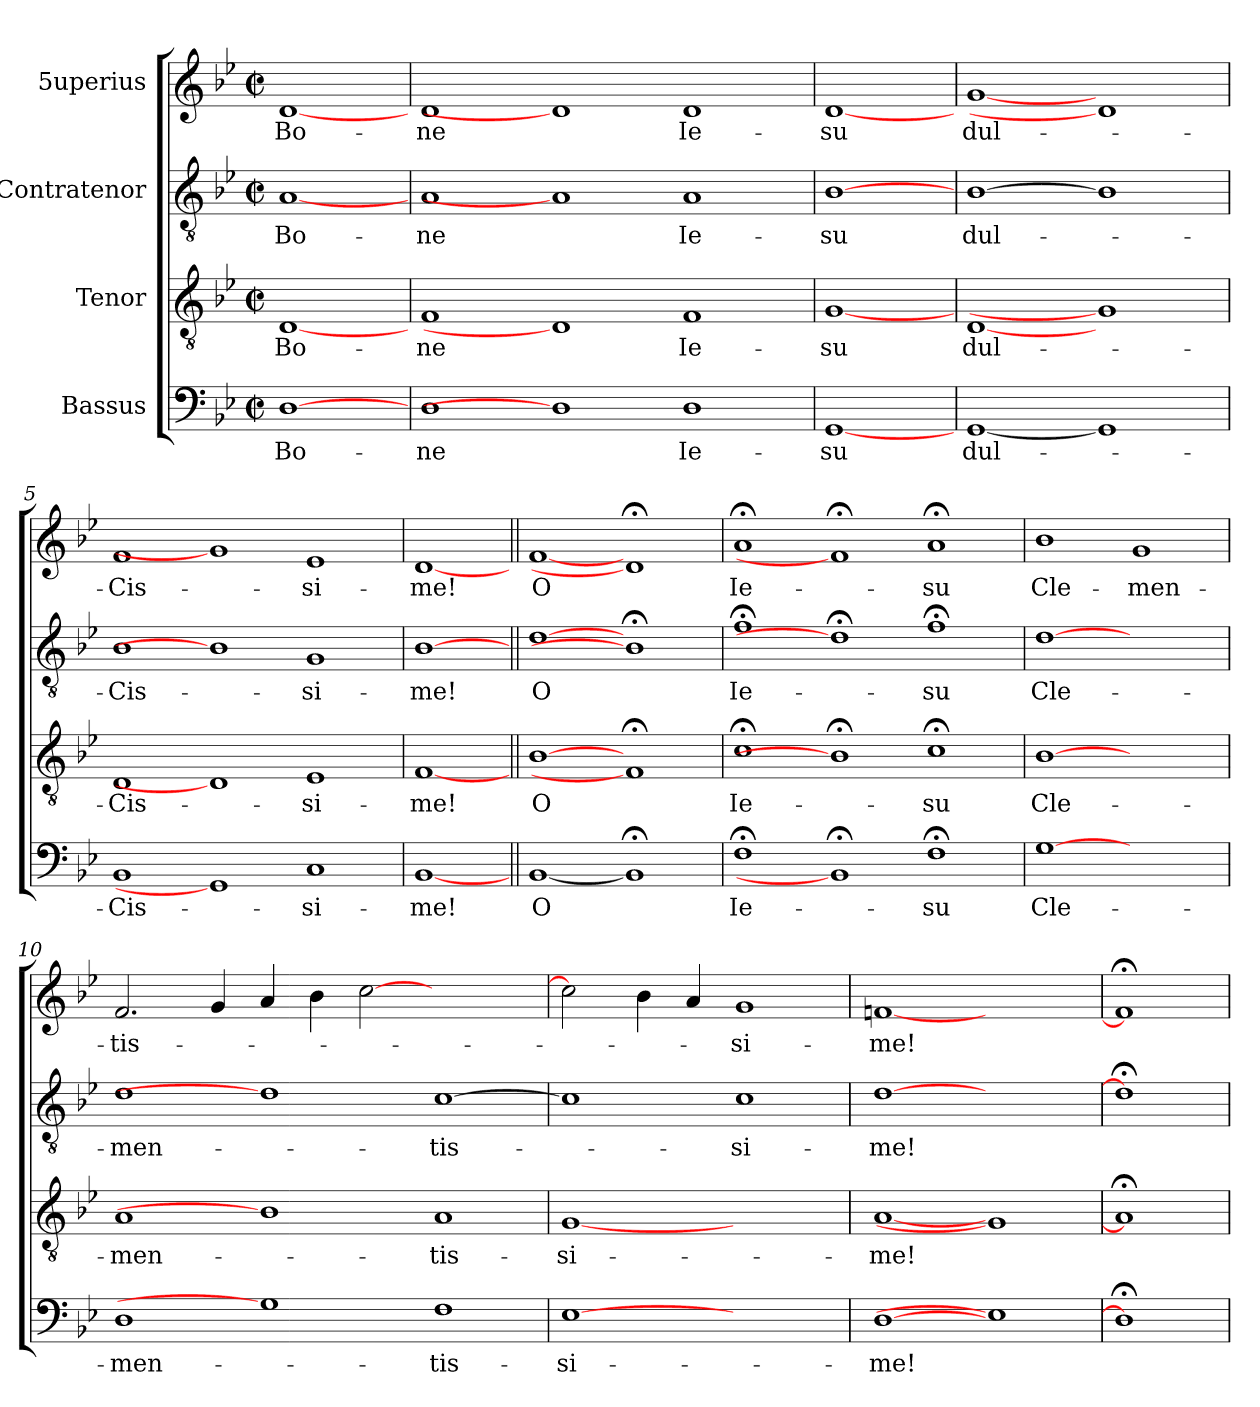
**kern	**text	**kern	**text	**kern	**text	**kern	**text
*part4	*part4	*part3	*part3	*part2	*part2	*part1	*part1
*staff4	*staff4	*staff3	*staff3	*staff2	*staff2	*staff1	*staff1
*I"Bassus	*	*I"Tenor	*	*I"Contratenor	*	*I"5uperius	*
*clefF4	*	*clefGv2	*	*clefGv2	*	*clefG2	*
*k[b-e-]	*	*k[b-e-]	*	*k[b-e-]	*	*k[b-e-]	*
*B-:	*	*B-:	*	*B-:	*	*B-:	*
*M2/2	*	*M2/2	*	*M2/2	*	*M2/2	*
*met(c|)	*	*met(c|)	*	*met(c|)	*	*met(c|)	*
=1	=1	=1	=1	=1	=1	=1	=1
!	!LO:LY:b	!	!LO:LY:b	!	!LO:LY:b	!	!LO:LY:b
[1D	Bo-	[1D	Bo-	[1A	Bo-	[1d	Bo-
=2	=2	=2	=2	=2	=2	=2	=2
!	!LO:LY:b	!	!LO:LY:b	!	!LO:LY:b	!	!LO:LY:b
1D	-ne	1F	-ne	1A	-ne	1d	-ne
1D]	.	1D]	.	1A]	.	1d]	.
!	!LO:LY:b	!	!LO:LY:b	!	!LO:LY:b	!	!LO:LY:b
1D	Ie-	1F	Ie-	1A	Ie-	1d	Ie-
=3	=3	=3	=3	=3	=3	=3	=3
!	!LO:LY:b	!	!LO:LY:b	!	!LO:LY:b	!	!LO:LY:b
[1GG	-su	[1G	-su	[1B-	-su	[1d	-su
=4	=4	=4	=4	=4	=4	=4	=4
!	!LO:LY:b	!	!LO:LY:b	!	!LO:LY:b	!	!LO:LY:b
[1GG	dul-	[1D	dul-	[1B-	dul-	[1g	dul-
1GG]	.	1G]	.	1B-]	.	1d]	.
=5	=5	=5	=5	=5	=5	=5	=5
!	!LO:LY:b	!	!LO:LY:b	!	!LO:LY:b	!	!LO:LY:b
1BB-	-Cis-	1D	-Cis-	1B-	-Cis-	1f	-Cis-
1GG]	.	1D]	.	1B-]	.	1g]	.
!	!LO:LY:b	!	!LO:LY:b	!	!LO:LY:b	!	!LO:LY:b
1C	-si-	1E-	-si-	1G	-si-	1e-	-si-
=6	=6	=6	=6	=6	=6	=6	=6
!	!LO:LY:b	!	!LO:LY:b	!	!LO:LY:b	!	!LO:LY:b
[1BB-	-me!	[1F	-me!	[1B-	-me!	[1d	-me!
=7||	=7||	=7||	=7||	=7||	=7||	=7||	=7||
!	!LO:LY:b	!	!LO:LY:b	!	!LO:LY:b	!	!LO:LY:b
[1BB-	O	[1B-	O	[1d	O	[1f	O
1BB-;]	.	1F;]	.	1B-;<]	.	1d;]	.
=8	=8	=8	=8	=8	=8	=8	=8
!	!LO:LY:b	!	!LO:LY:b	!	!LO:LY:b	!	!LO:LY:b
1F;<	Ie-	1c;<	Ie-	1f;<	Ie-	1a;	Ie-
1BB-;]	.	1B-;<]	.	1d;<]	.	1f;]	.
!	!LO:LY:b	!	!LO:LY:b	!	!LO:LY:b	!	!LO:LY:b
1F;<	-su	1c;<	-su	1f;<	-su	1a;	-su
!!LO:LB:g=z
=9	=9	=9	=9	=9	=9	=9	=9
!	!LO:LY:b	!	!LO:LY:b	!	!LO:LY:b	!	!LO:LY:b
[1G	Cle-	[1B-	Cle-	[1d	Cle-	1b-	Cle-
!	!	!	!	!	!	!	!LO:LY:b
1ryy	.	1ryy	.	1ryy	.	1g	-men-
=10	=10	=10	=10	=10	=10	=10	=10
!	!LO:LY:b	!	!LO:LY:b	!	!LO:LY:b	!	!LO:LY:b
1D	-men-	1A	-men-	1d	-men-	2.f/	-tis-
.	.	.	.	.	.	4g/	.
1G]	.	1B-]	.	1d]	.	4a/	.
.	.	.	.	.	.	4b-\	.
.	.	.	.	.	.	[>2cc\	.
!	!LO:LY:b	!	!LO:LY:b	!	!LO:LY:b	!	!
1F	-tis-	1A	-tis-	[>1c	-tis-	1ryy	.
=11	=11	=11	=11	=11	=11	=11	=11
!	!LO:LY:b	!	!LO:LY:b	!	!	!	!
[1E-	-si-	[1G	-si-	1c]	.	2cc\]	.
.	.	.	.	.	.	4b-\	.
.	.	.	.	.	.	4a/	.
!	!	!	!	!	!LO:LY:b	!	!LO:LY:b
1ryy	.	1ryy	.	1c	-si-	1g	-si-
=12	=12	=12	=12	=12	=12	=12	=12
!	!LO:LY:b	!	!LO:LY:b	!	!LO:LY:b	!	!LO:LY:b
[1D	-me!	[1A	-me!	[1d	-me!	[1fni	-me!
1E-]	.	1G]	.	1ryy	.	1ryy	.
=13	=13	=13	=13	=13	=13	=13	=13
1D;<]	.	1A;]	.	1d;<]	.	1f;]	.
=	=	=	=	=	=	=	=
*-	*-	*-	*-	*-	*-	*-	*-
